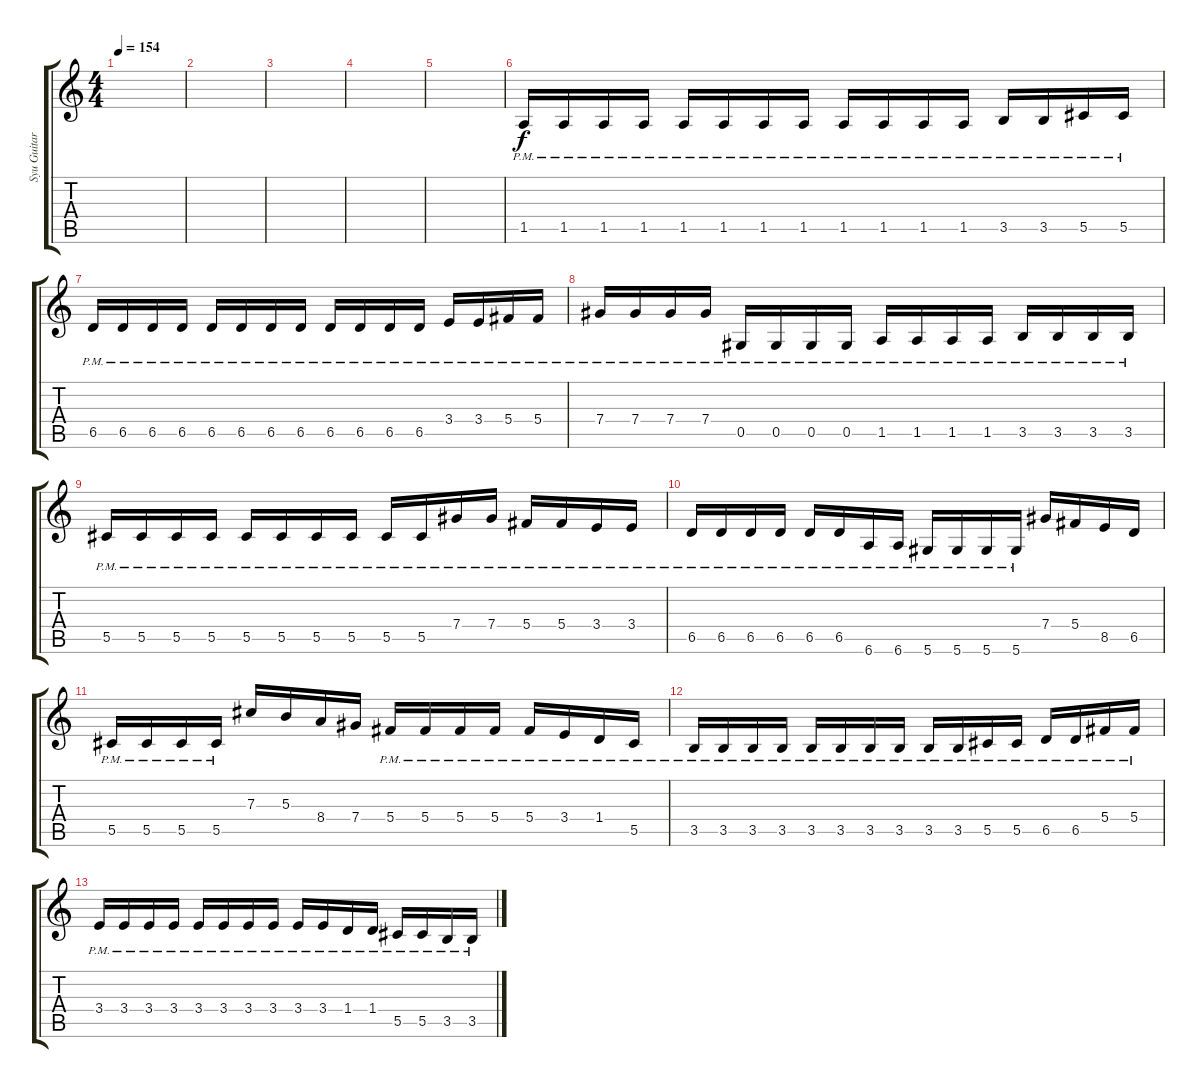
\track ("Syu Guitar II" "Syu Guitar") {instrument overdrivenguitar}
\staff {score tabs}
\tuning (Eb4 Bb3 Gb3 Db3 Ab2 Eb2) {hide}
\ts (4 4)
\tempo 154
\clef g2
\ks c
|
|
|
|
|
1.5{pm}.16 1.5{pm}.16 1.5{pm}.16 1.5{pm}.16 1.5{pm}.16 1.5{pm}.16 1.5{pm}.16 1.5{pm}.16 1.5{pm}.16 1.5{pm}.16 1.5{pm}.16 1.5{pm}.16 3.5{pm}.16 3.5{pm}.16 5.5{pm}.16 5.5{pm}.16 |
6.5{pm}.16 6.5{pm}.16 6.5{pm}.16 6.5{pm}.16 6.5{pm}.16 6.5{pm}.16 6.5{pm}.16 6.5{pm}.16 6.5{pm}.16 6.5{pm}.16 6.5{pm}.16 6.5{pm}.16 3.4{pm}.16 3.4{pm}.16 5.4{pm}.16 5.4{pm}.16 |
7.4{pm}.16 7.4{pm}.16 7.4{pm}.16 7.4{pm}.16 0.5{pm}.16 0.5{pm}.16 0.5{pm}.16 0.5{pm}.16 1.5{pm}.16 1.5{pm}.16 1.5{pm}.16 1.5{pm}.16 3.5{pm}.16 3.5{pm}.16 3.5{pm}.16 3.5{pm}.16 |
5.5{pm}.16 5.5{pm}.16 5.5{pm}.16 5.5{pm}.16 5.5{pm}.16 5.5{pm}.16 5.5{pm}.16 5.5{pm}.16 5.5{pm}.16 5.5{pm}.16 7.4{pm}.16 7.4{pm}.16 5.4{pm}.16 5.4{pm}.16 3.4{pm}.16 3.4{pm}.16 |
6.5{pm}.16 6.5{pm}.16 6.5{pm}.16 6.5{pm}.16 6.5{pm}.16 6.5{pm}.16 6.6{pm}.16 6.6{pm}.16 5.6{pm}.16 5.6{pm}.16 5.6{pm}.16 5.6{pm}.16 7.4.16 5.4.16 8.5.16 6.5.16 |
5.5{pm}.16 5.5{pm}.16 5.5{pm}.16 5.5{pm}.16 7.3.16 5.3.16 8.4.16 7.4.16 5.4{pm}.16 5.4{pm}.16 5.4{pm}.16 5.4{pm}.16 5.4{pm}.16 3.4{pm}.16 1.4{pm}.16 5.5{pm}.16 |
3.5{pm}.16 3.5{pm}.16 3.5{pm}.16 3.5{pm}.16 3.5{pm}.16 3.5{pm}.16 3.5{pm}.16 3.5{pm}.16 3.5{pm}.16 3.5{pm}.16 5.5{pm}.16 5.5{pm}.16 6.5{pm}.16 6.5{pm}.16 5.4{pm}.16 5.4{pm}.16 |
3.4{pm}.16 3.4{pm}.16 3.4{pm}.16 3.4{pm}.16 3.4{pm}.16 3.4{pm}.16 3.4{pm}.16 3.4{pm}.16 3.4{pm}.16 3.4{pm}.16 1.4{pm}.16 1.4{pm}.16 5.5{pm}.16 5.5{pm}.16 3.5{pm}.16 3.5{pm}.16
